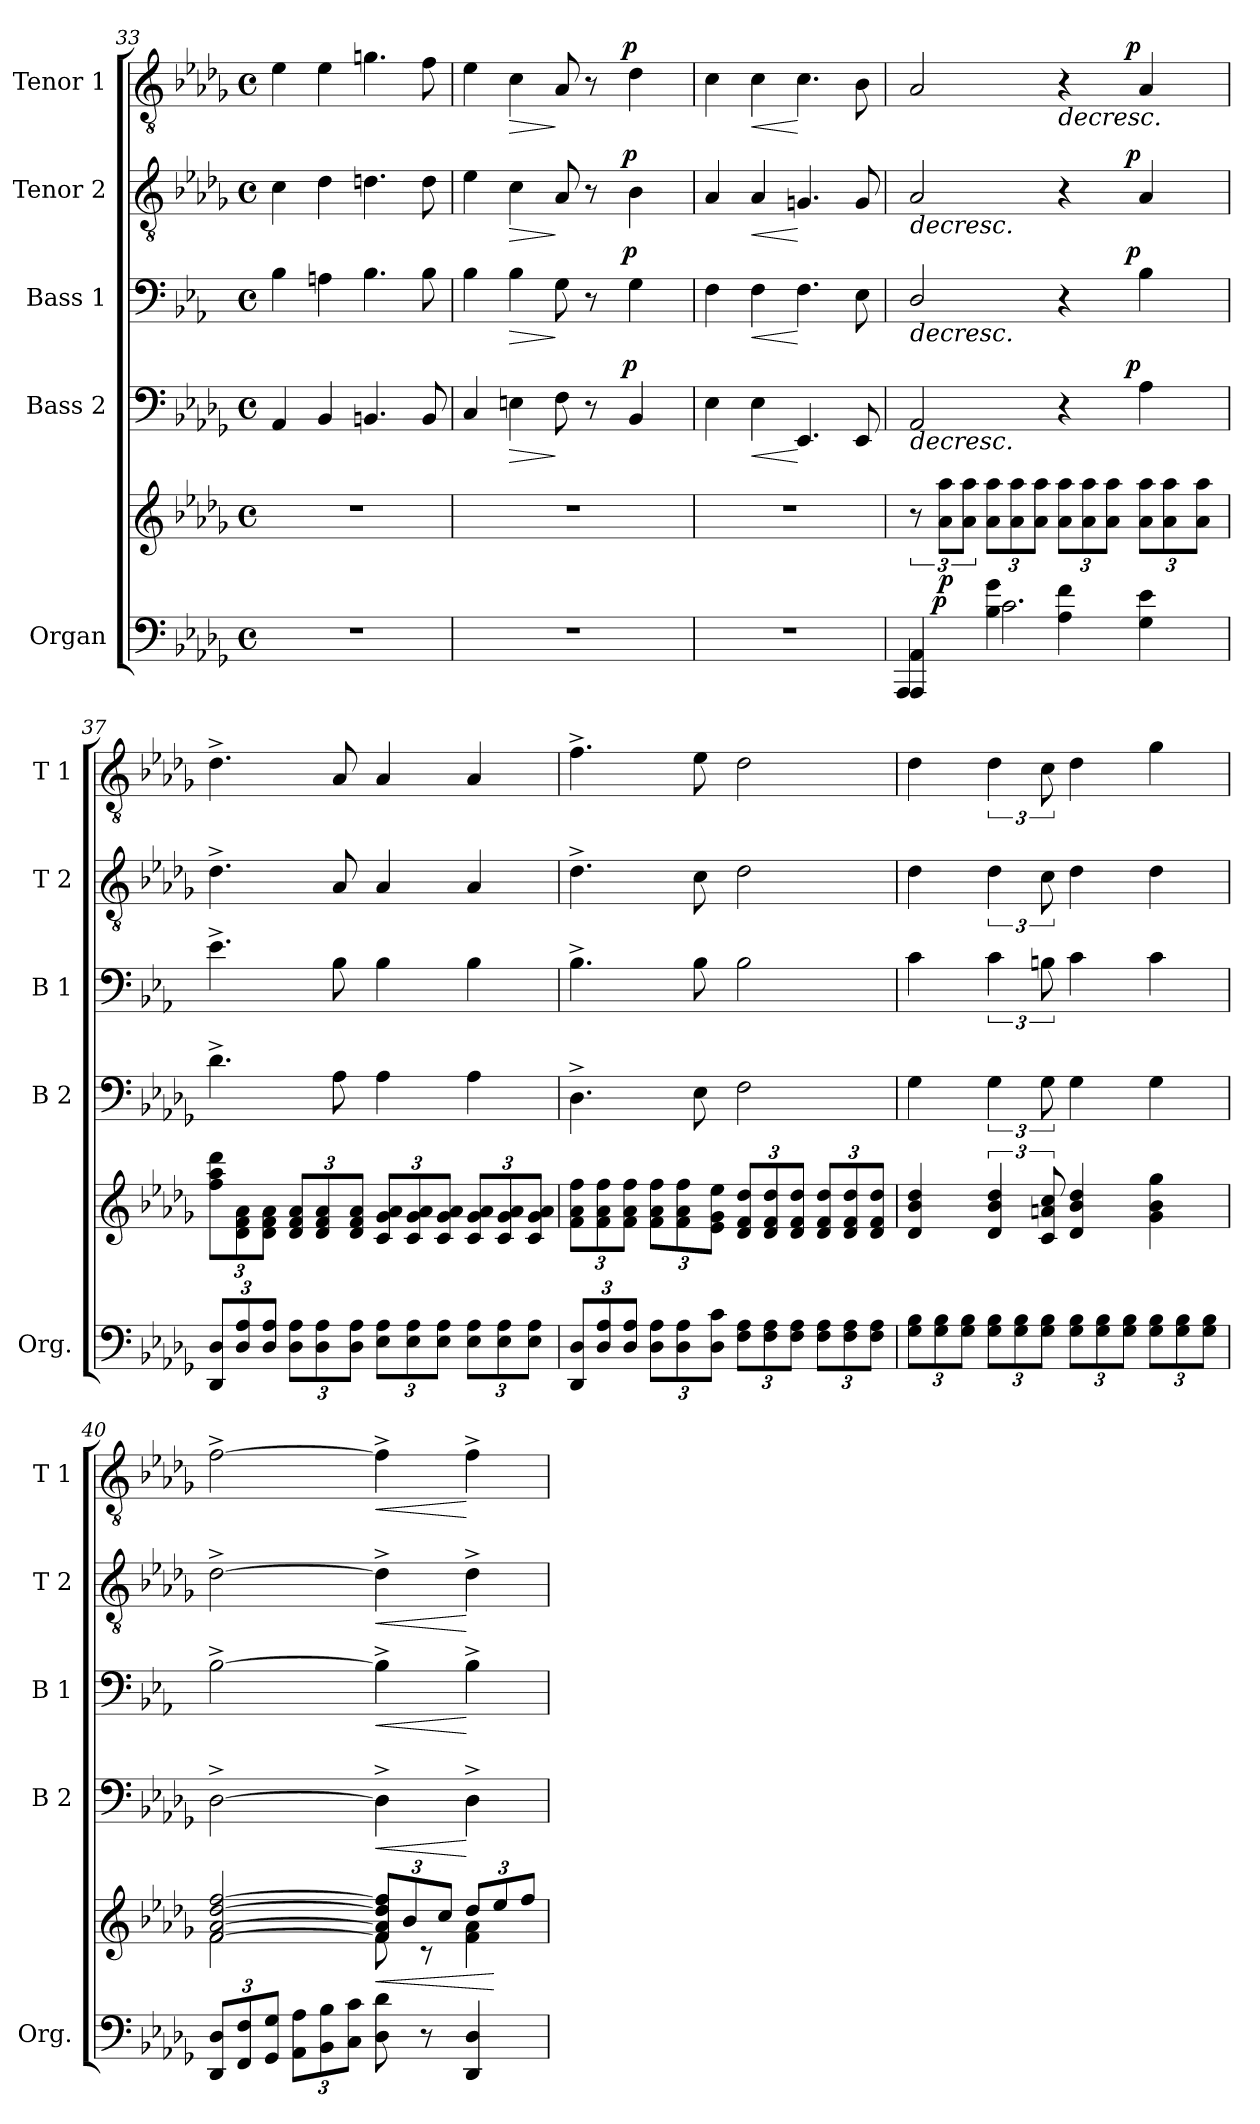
**kern	**kern	**dynam	**kern	**dynam	**kern	**dynam	**kern	**dynam	**kern	**dynam
*part5	*part5	*part5	*part4	*part4	*part3	*part3	*part2	*part2	*part1	*part1
*staff6	*staff5	*staff5/6	*staff4	*staff4	*staff3	*staff3	*staff2	*staff2	*staff1	*staff1
*I"Organ	*	*	*I"Bass 2	*	*I"Bass 1	*	*I"Tenor 2	*	*I"Tenor 1	*
*I'Org.	*	*	*I'B 2	*	*I'B 1	*	*I'T 2	*	*I'T 1	*
*clefF4	*clefG2	*	*clefF4	*	*clefF4	*	*clefGv2	*	*clefGv2	*
*	*	*	*	*	*ITrd1c2	*	*	*	*	*
*k[b-e-a-d-g-]	*k[b-e-a-d-g-]	*	*k[b-e-a-d-g-]	*	*k[b-e-a-d-g-]	*	*k[b-e-a-d-g-]	*	*k[b-e-a-d-g-]	*
*D-:	*D-:	*	*D-:	*	*D-:	*	*D-:	*	*D-:	*
*M4/4	*M4/4	*	*M4/4	*	*M4/4	*	*M4/4	*	*M4/4	*
*met(c)	*met(c)	*	*met(c)	*	*met(c)	*	*met(c)	*	*met(c)	*
=33	=33	=33	=33	=33	=33	=33	=33	=33	=33	=33
1r	1r	.	4AA-/	.	4A-\	.	4c\	.	4e-\	.
.	.	.	4BB-/	.	4Gn\	.	4d-\	.	4e-\	.
.	.	.	4.BBn/	.	4.A-\	.	4.dn\	.	4.gn\	.
.	.	.	8BB/	.	8A-\	.	8d\	.	8f\	.
=34	=34	=34	=34	=34	=34	=34	=34	=34	=34	=34
*	*	*	*^	*	*^	*	*^	*	*^	*
1r	1r	.	4C/	3%2ryy	.	4A-\	3%2ryy	.	4e-\	3%2ryy	.	4e-\	3%2ryy	.
!	!	!	!	!	!LO:HP:b	!	!	!LO:HP:b	!	!	!LO:HP:b	!	!	!LO:HP:b
.	.	.	4En\	.	>	4A-\	.	>	4c\	.	>	4c\	.	>
.	.	.	8F\	.	]	8F\	.	]	8A-/	.	]	8A-/	.	]
.	.	.	8r	.	.	8r	.	.	8r	.	.	8r	.	.
.	.	.	.	24..ryy	.	.	24..ryy	.	.	24..ryy	.	.	24..ryy	.
!	!	!	!	!	!LO:DY:a	!	!	!LO:DY:a	!	!	!LO:DY:a	!	!	!LO:DY:a
.	.	.	.	6ryy	p	.	6ryy	p	.	6ryy	p	.	6ryy	p
.	.	.	4BB-/	.	.	4F\	.	.	4B-\	.	.	4d-\	.	.
.	.	.	.	12ryy	.	.	12ryy	.	.	12ryy	.	.	12ryy	.
.	.	.	.	96ryy	.	.	96ryy	.	.	96ryy	.	.	96ryy	.
*	*	*	*v	*v	*	*	*	*	*v	*v	*	*v	*v	*
*	*	*	*	*	*v	*v	*	*	*	*	*
!!LO:PB:g=z
=35	=35	=35	=35	=35	=35	=35	=35	=35	=35	=35
1r	1r	.	4E-\	.	4E-\	.	4A-/	.	4c\	.
!	!	!	!	!LO:HP:b	!	!LO:HP:b	!	!LO:HP:b	!	!LO:HP:b
.	.	.	4E-\	<	4E-\	<	4A-/	<	4c\	<
.	.	.	4.EE-/	[	4.E-\	[	4.Gn/	[	4.c\	[
.	.	.	8EE-/	.	8D-\	.	8G/	.	8B-\	.
=36	=36	=36	=36	=36	=36	=36	=36	=36	=36	=36
*^	*	*	*	*	*	*	*	*	*	*
!	!	!	!	!	!LO:HP:b	!	!LO:HP:b	!	!LO:HP:b	!	!
*	*^	*	*	*^	*	*^	*	*^	*	*^	*
4AAA-/ 4AA-/	4AAA-/	24..ryy	12r	.	2AA-/	3%2ryy	>	2C/	3%2ryy	>	2A-/	3%2ryy	>	2A-/	3%2ryy	.
!	!	!	!	!LO:DY:a=2	!	!	!	!	!	!	!	!	!	!	!	!
.	.	3%2ryy	.	p	.	.	.	.	.	.	.	.	.	.	.	.
!	!	!	!	!LO:DY:b	!	!	!	!	!	!	!	!	!	!	!	!
.	.	.	12a-\ 12aa-\L	p	.	.	.	.	.	.	.	.	.	.	.	.
.	.	.	12a-\ 12aa-\J	.	.	.	.	.	.	.	.	.	.	.	.	.
4B-\ 4g-\	2.c	.	12a-\ 12aa-\L	.	.	.	.	.	.	.	.	.	.	.	.	.
.	.	.	12a-\ 12aa-\	.	.	.	.	.	.	.	.	.	.	.	.	.
.	.	.	12a-\ 12aa-\J	.	.	.	.	.	.	.	.	.	.	.	.	.
!	!	!	!	!	!	!	!	!	!	!	!	!	!	!	!	!LO:HP:b
4A-\ 4f\	.	.	12a-\ 12aa-\L	.	4r	.	.	4r	.	.	4r	.	.	4r	.	>
.	.	.	12a-\ 12aa-\	.	.	.	.	.	.	.	.	.	.	.	.	.
.	.	.	12a-\ 12aa-\J	.	.	24.ryy	.	.	24.ryy	.	.	24.ryy	.	.	24.ryy	.
!	!	!	!	!	!	!	!LO:DY:a	!	!	!LO:DY:a	!	!	!LO:DY:a	!	!	!LO:DY:a
.	.	.	.	.	.	6ryy	p	.	6ryy	p	.	6ryy	p	.	6ryy	p
.	.	6ryy	.	.	.	.	.	.	.	.	.	.	.	.	.	.
4G-\ 4e-\	.	.	12a-\ 12aa-\L	.	4A-\	.	]	4A-\	.	]	4A-/	.	]	4A-/	.	]
.	.	.	12a-\ 12aa-\	.	.	.	.	.	.	.	.	.	.	.	.	.
.	.	.	.	.	.	12ryy	.	.	12ryy	.	.	12ryy	.	.	12ryy	.
.	.	12ryy	.	.	.	.	.	.	.	.	.	.	.	.	.	.
.	.	.	12a-\ 12aa-\J	.	.	.	.	.	.	.	.	.	.	.	.	.
.	.	.	.	.	.	48ryy	.	.	48ryy	.	.	48ryy	.	.	48ryy	.
.	.	96ryy	.	.	.	.	.	.	.	.	.	.	.	.	.	.
*	*	*	*	*	*v	*v	*	*	*	*	*v	*v	*	*v	*v	*
*v	*v	*v	*	*	*	*	*v	*v	*	*	*	*	*
=37	=37	=37	=37	=37	=37	=37	=37	=37	=37	=37
12DD-/ 12D-/L	12ff\ 12aa-\ 12ddd-\L	.	4.d-^>\	.	4.d-^>\	.	4.d-^>\	.	4.d-^>\	.
12D-/ 12A-/	12d-\ 12f\ 12a-\	.	.	.	.	.	.	.	.	.
12D-/ 12A-/J	12d-\ 12f\ 12a-\J	.	.	.	.	.	.	.	.	.
12D-\ 12A-\L	12d-/ 12f/ 12a-/L	.	.	.	.	.	.	.	.	.
12D-\ 12A-\	12d-/ 12f/ 12a-/	.	.	.	.	.	.	.	.	.
.	.	.	8A-\	.	8A-\	.	8A-/	.	8A-/	.
12D-\ 12A-\J	12d-/ 12f/ 12a-/J	.	.	.	.	.	.	.	.	.
12E-\ 12A-\L	12c/ 12g-/ 12a-/L	.	4A-\	.	4A-\	.	4A-/	.	4A-/	.
12E-\ 12A-\	12c/ 12g-/ 12a-/	.	.	.	.	.	.	.	.	.
12E-\ 12A-\J	12c/ 12g-/ 12a-/J	.	.	.	.	.	.	.	.	.
12E-\ 12A-\L	12c/ 12g-/ 12a-/L	.	4A-\	.	4A-\	.	4A-/	.	4A-/	.
12E-\ 12A-\	12c/ 12g-/ 12a-/	.	.	.	.	.	.	.	.	.
12E-\ 12A-\J	12c/ 12g-/ 12a-/J	.	.	.	.	.	.	.	.	.
!!LO:PB:g=z
=38	=38	=38	=38	=38	=38	=38	=38	=38	=38	=38
12DD-/ 12D-/L	12f\ 12a-\ 12ff\L	.	4.D-^>\	.	4.A-^>\	.	4.d-^>\	.	4.f^>\	.
12D-/ 12A-/	12f\ 12a-\ 12ff\	.	.	.	.	.	.	.	.	.
12D-/ 12A-/J	12f\ 12a-\ 12ff\J	.	.	.	.	.	.	.	.	.
12D-\ 12A-\L	12f\ 12a-\ 12ff\L	.	.	.	.	.	.	.	.	.
12D-\ 12A-\	12f\ 12a-\ 12ff\	.	.	.	.	.	.	.	.	.
.	.	.	8E-\	.	8A-\	.	8c\	.	8e-\	.
12D-\ 12c\J	12e-\ 12g-\ 12ee-\J	.	.	.	.	.	.	.	.	.
12F\ 12A-\L	12d-/ 12f/ 12dd-/L	.	2F\	.	2A-\	.	2d-\	.	2d-\	.
12F\ 12A-\	12d-/ 12f/ 12dd-/	.	.	.	.	.	.	.	.	.
12F\ 12A-\J	12d-/ 12f/ 12dd-/J	.	.	.	.	.	.	.	.	.
12F\ 12A-\L	12d-/ 12f/ 12dd-/L	.	.	.	.	.	.	.	.	.
12F\ 12A-\	12d-/ 12f/ 12dd-/	.	.	.	.	.	.	.	.	.
12F\ 12A-\J	12d-/ 12f/ 12dd-/J	.	.	.	.	.	.	.	.	.
=39	=39	=39	=39	=39	=39	=39	=39	=39	=39	=39
12G-\ 12B-\L	4d-/ 4b-/ 4dd-/	.	4G-\	.	4B-\	.	4d-\	.	4d-\	.
12G-\ 12B-\	.	.	.	.	.	.	.	.	.	.
12G-\ 12B-\J	.	.	.	.	.	.	.	.	.	.
12G-\ 12B-\L	6d-/ 6b-/ 6dd-/	.	6G-\	.	6B-\	.	6d-\	.	6d-\	.
12G-\ 12B-\	.	.	.	.	.	.	.	.	.	.
12G-\ 12B-\J	12c/ 12an/ 12cc/	.	12G-\	.	12An\	.	12c\	.	12c\	.
12G-\ 12B-\L	4d-/ 4b-/ 4dd-/	.	4G-\	.	4B-\	.	4d-\	.	4d-\	.
12G-\ 12B-\	.	.	.	.	.	.	.	.	.	.
12G-\ 12B-\J	.	.	.	.	.	.	.	.	.	.
12G-\ 12B-\L	4g-\ 4b-\ 4gg-\	.	4G-\	.	4B-\	.	4d-\	.	4g-\	.
12G-\ 12B-\	.	.	.	.	.	.	.	.	.	.
12G-\ 12B-\J	.	.	.	.	.	.	.	.	.	.
=40	=40	=40	=40	=40	=40	=40	=40	=40	=40	=40
*	*^	*	*	*	*	*	*	*	*	*
12DD-/ 12D-/L	[>2f/ [>2a-/ [>2dd-/ [>2ff/	2f\	.	[2D-^>\	.	[2A-^>\	.	[2d-^>\	.	[2f^>\	.
12FF/ 12F/	.	.	.	.	.	.	.	.	.	.	.
12GG-/ 12G-/J	.	.	.	.	.	.	.	.	.	.	.
12AA-\ 12A-\L	.	.	.	.	.	.	.	.	.	.	.
12BB-\ 12B-\	.	.	.	.	.	.	.	.	.	.	.
12C\ 12c\J	.	.	.	.	.	.	.	.	.	.	.
!	!	!	!LO:HP:b	!	!LO:HP:b	!	!LO:HP:b	!	!LO:HP:b	!	!LO:HP:b
8D-\ 8d-\	12f/] 12a-/] 12dd-/] 12ff/]L	8f\	<	4D-^>\]	<	4A-^>\]	<	4d-^>\]	<	4f^>\]	<
.	12b-/	.	.	.	.	.	.	.	.	.	.
8r	.	8rc	.	.	.	.	.	.	.	.	.
.	12cc/J	.	.	.	.	.	.	.	.	.	.
4DD-/ 4D-/	12dd-/L	4f\ 4a-\	.	4D-^>\	[	4A-^>\	[	4d-^>\	[	4f^>\	[
.	12ee-/	.	[	.	.	.	.	.	.	.	.
.	12ff/J	.	.	.	.	.	.	.	.	.	.
*	*v	*v	*	*	*	*	*	*	*	*	*
=	=	=	=	=	=	=	=	=	=	=
*-	*-	*-	*-	*-	*-	*-	*-	*-	*-	*-
